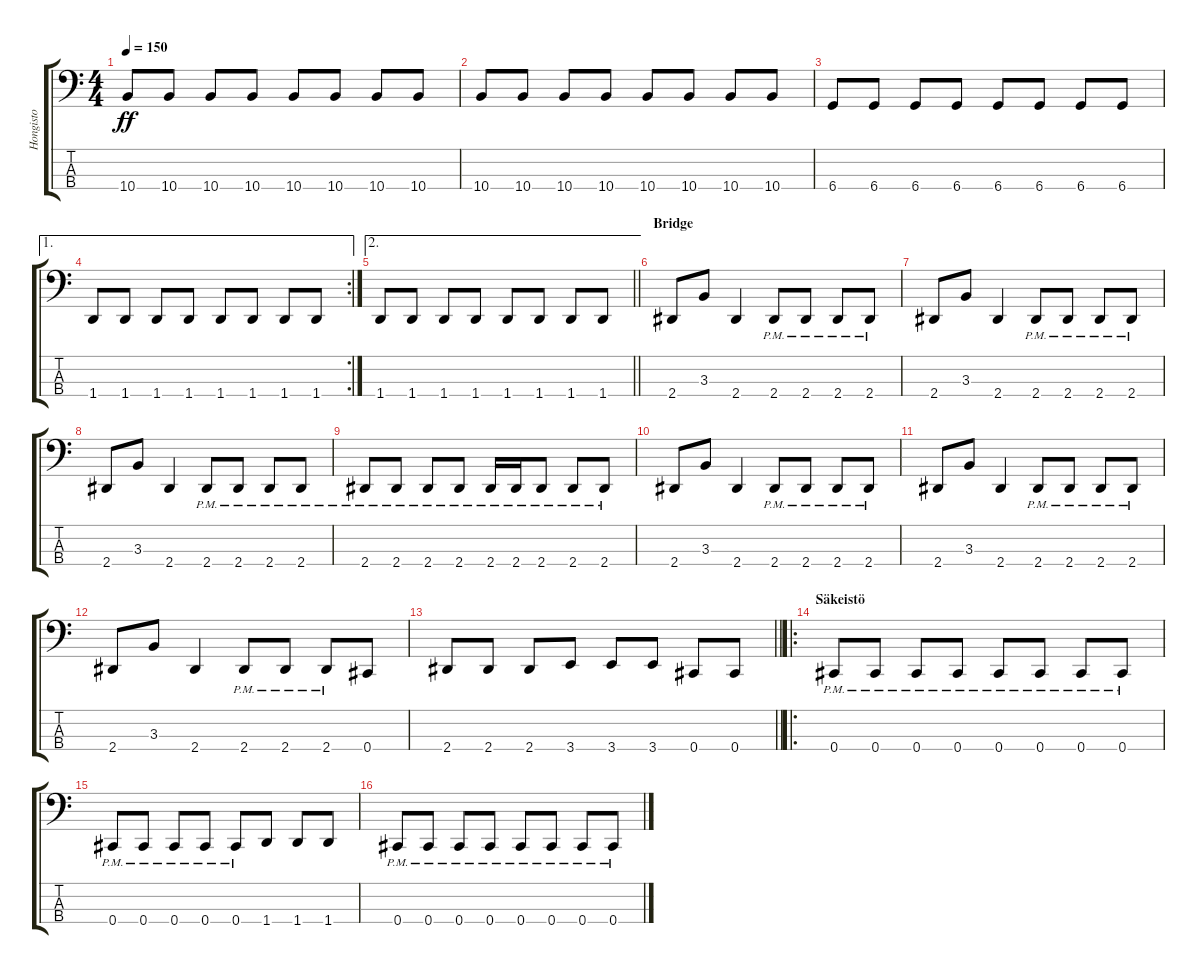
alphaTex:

\track ("Hongisto" "Hongisto") {instrument electricbassfinger}
\staff {score tabs}
\tuning (Gb2 Db2 Ab1 Db1) {hide}
\ts (4 4)
\tempo 150
\clef f4
\ks c
10.4.8{dy ff} 10.4.8 10.4.8 10.4.8 10.4.8 10.4.8 10.4.8 10.4.8 |
10.4.8 10.4.8 10.4.8 10.4.8 10.4.8 10.4.8 10.4.8 10.4.8 |
6.4.8 6.4.8 6.4.8 6.4.8 6.4.8 6.4.8 6.4.8 6.4.8 |
\ae 1
\rc 2
1.4.8 1.4.8 1.4.8 1.4.8 1.4.8 1.4.8 1.4.8 1.4.8 |
\ae 2
\barLineRight lightlight
1.4.8 1.4.8 1.4.8 1.4.8 1.4.8 1.4.8 1.4.8 1.4.8 |
\section ("" "Bridge")
2.4.8 3.3.8 2.4.4 2.4{pm}.8 2.4{pm}.8 2.4{pm}.8 2.4{pm}.8 |
2.4.8 3.3.8 2.4.4 2.4{pm}.8 2.4{pm}.8 2.4{pm}.8 2.4{pm}.8 |
2.4.8 3.3.8 2.4.4 2.4{pm}.8 2.4{pm}.8 2.4{pm}.8 2.4{pm}.8 |
2.4{pm}.8 2.4{pm}.8 2.4{pm}.8 2.4{pm}.8 2.4{pm}.16 2.4{pm}.16 2.4{pm}.8 2.4{pm}.8 2.4{pm}.8 |
2.4.8 3.3.8 2.4.4 2.4{pm}.8 2.4{pm}.8 2.4{pm}.8 2.4{pm}.8 |
2.4.8 3.3.8 2.4.4 2.4{pm}.8 2.4{pm}.8 2.4{pm}.8 2.4{pm}.8 |
2.4.8 3.3.8 2.4.4 2.4{pm}.8 2.4{pm}.8 2.4{pm}.8 0.4.8 |
\barLineRight lightlight
2.4.8 2.4.8 2.4.8 3.4.8 3.4.8 3.4.8 0.4.8 0.4.8 |
\ro
\section ("" "Säkeistö")
0.4{pm}.8 0.4{pm}.8 0.4{pm}.8 0.4{pm}.8 0.4{pm}.8 0.4{pm}.8 0.4{pm}.8 0.4{pm}.8 |
0.4{pm}.8 0.4{pm}.8 0.4{pm}.8 0.4{pm}.8 0.4{pm}.8 1.4.8 1.4.8 1.4.8 |
0.4{pm}.8 0.4{pm}.8 0.4{pm}.8 0.4{pm}.8 0.4{pm}.8 0.4{pm}.8 0.4{pm}.8 0.4{pm}.8
